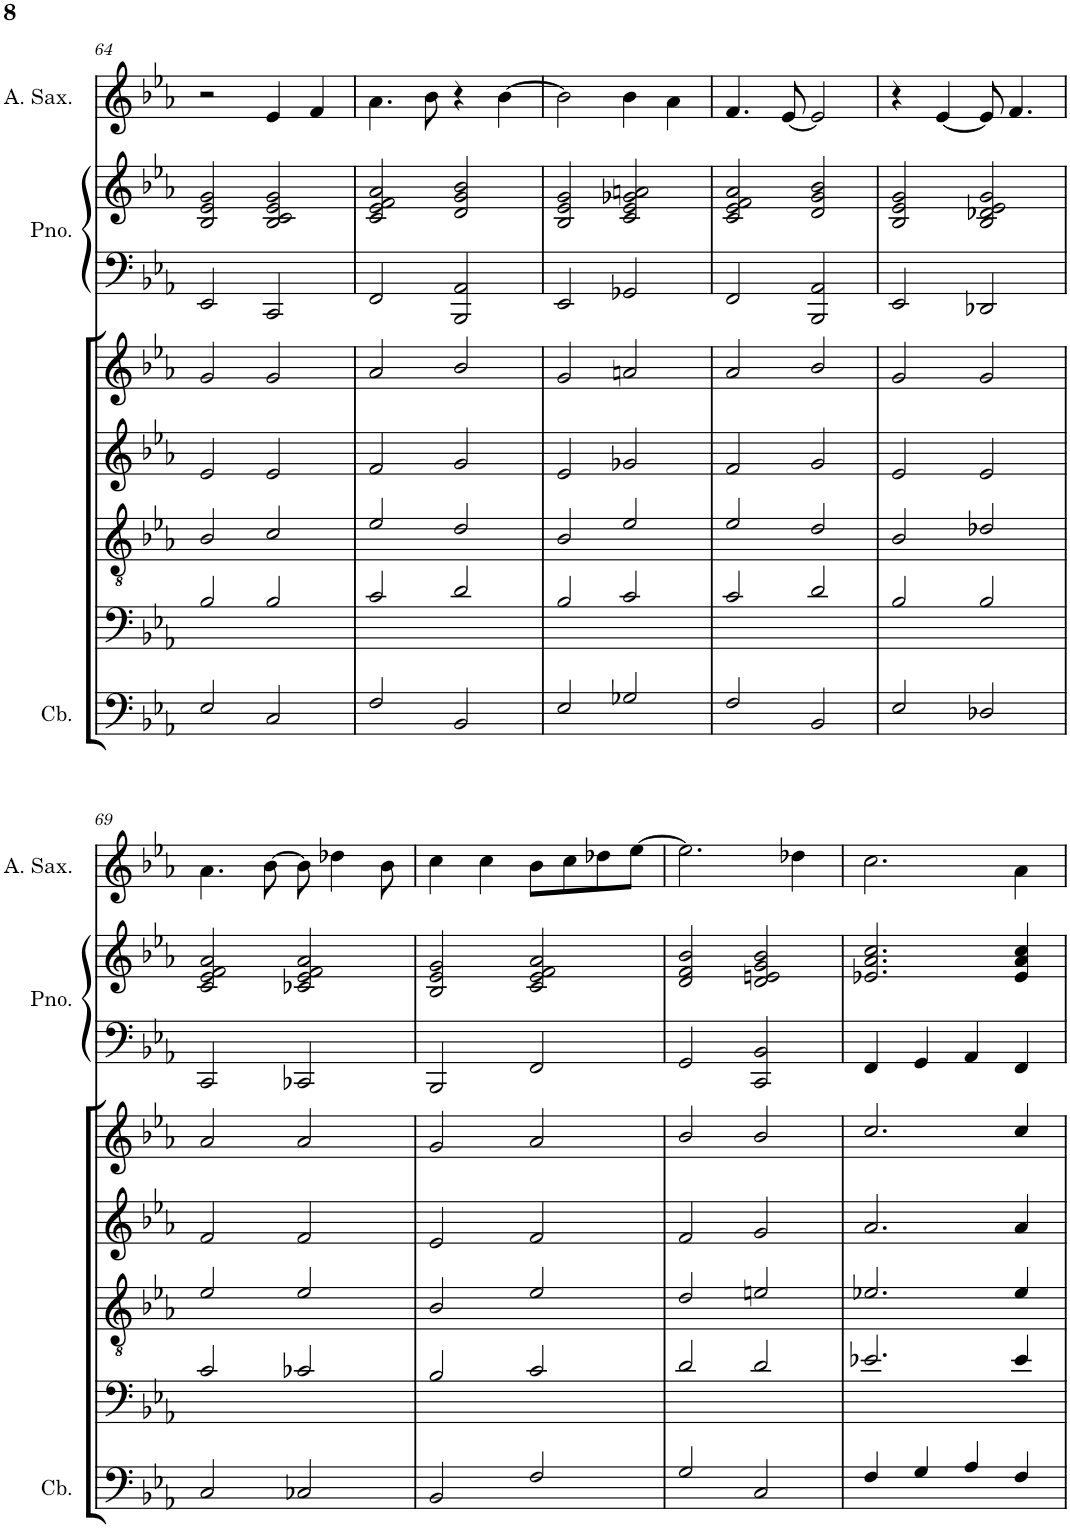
**kern	**kern	**kern	**kern	**kern	**kern	**kern	**kern
*part7	*part6	*part5	*part4	*part3	*part2	*part2	*part1
*staff8	*staff7	*staff6	*staff5	*staff4	*staff3	*staff2	*staff1
*I"Contrabass	*I"Violoncello	*I"Viola	*I"Violin II	*I"Violin I	*I"Piano	*	*I"Alto Saxophone
*I'Cb.	*I'Vc	*I'Vla	*I'Vln	*I'Vln	*I'Pno.	*	*I'A. Sax.
!!LO:PB:g=z
*clefF4	*clefF4	*clefGv2	*clefG2	*clefG2	*clefF4	*clefG2	*clefG2
*ITrd7c12	*	*	*	*	*	*	*ITrd5c9
*k[b-e-a-]	*k[b-e-a-]	*k[b-e-a-]	*k[b-e-a-]	*k[b-e-a-]	*k[b-e-a-]	*k[b-e-a-]	*k[b-e-a-]
*M4/4	*M4/4	*M4/4	*M4/4	*M4/4	*M4/4	*M4/4	*M4/4
*met(c)	*met(c)	*met(c)	*met(c)	*met(c)	*met(c)	*met(c)	*met(c)
=64	=64	=64	=64	=64	=64	=64	=64
2E-/	2B-/	2B-/	2e-/	2g/	2EE-/	2B-/ 2e-/ 2g/	2r
2C/	2B-/	2c/	2e-/	2g/	2CC/	2B-/ 2c/ 2e-/ 2g/	4e-/
.	.	.	.	.	.	.	4f/
=65	=65	=65	=65	=65	=65	=65	=65
2F/	2c/	2e-/	2f/	2a-/	2FF/	2c/ 2e-/ 2f/ 2a-/	4.a-\
.	.	.	.	.	.	.	8b-\
2BB-/	2d/	2d/	2g/	2b-/	2BBB-/ 2AA-/	2d/ 2g/ 2b-/	4r
.	.	.	.	.	.	.	[4b-\
=66	=66	=66	=66	=66	=66	=66	=66
2E-/	2B-/	2B-/	2e-/	2g/	2EE-/	2B-/ 2e-/ 2g/	2b-\]
2G-X/	2c/	2e-/	2g-X/	2an/	2GG-X/	2c/ 2e-/ 2g-X/ 2an/	4b-\
.	.	.	.	.	.	.	4a-\
=67	=67	=67	=67	=67	=67	=67	=67
2F/	2c/	2e-/	2f/	2a-/	2FF/	2c/ 2e-/ 2f/ 2a-/	4.f/
.	.	.	.	.	.	.	[8e-/
2BB-/	2d/	2d/	2g/	2b-/	2BBB-/ 2AA-/	2d/ 2g/ 2b-/	2e-/]
=68	=68	=68	=68	=68	=68	=68	=68
2E-/	2B-/	2B-/	2e-/	2g/	2EE-/	2B-/ 2e-/ 2g/	4r
.	.	.	.	.	.	.	[4e-/
2D-X/	2B-/	2d-X/	2e-/	2g/	2DD-X/	2B-/ 2d-X/ 2e-/ 2g/	8e-/]
.	.	.	.	.	.	.	4.f/
!!LO:LB:g=z
=69	=69	=69	=69	=69	=69	=69	=69
2C/	2c/	2e-/	2f/	2a-/	2CC/	2c/ 2e-/ 2f/ 2a-/	4.a-\
.	.	.	.	.	.	.	[8b-\
2C-X/	2c-X/	2e-/	2f/	2a-/	2CC-X/	2c-X/ 2e-/ 2f/ 2a-/	8b-\]
.	.	.	.	.	.	.	4dd-X\
.	.	.	.	.	.	.	8b-\
=70	=70	=70	=70	=70	=70	=70	=70
2BB-/	2B-/	2B-/	2e-/	2g/	2BBB-/	2B-/ 2e-/ 2g/	4cc\
.	.	.	.	.	.	.	4cc\
2F/	2c/	2e-/	2f/	2a-/	2FF/	2c/ 2e-/ 2f/ 2a-/	8b-\L
.	.	.	.	.	.	.	8cc\
.	.	.	.	.	.	.	8dd-X\
.	.	.	.	.	.	.	[8ee-\J
=71	=71	=71	=71	=71	=71	=71	=71
2G/	2d/	2d/	2f/	2b-/	2GG/	2d/ 2f/ 2b-/	2.ee-\]
2C/	2d/	2en/	2g/	2b-/	2CC/ 2BB-/	2d/ 2en/ 2g/ 2b-/	.
.	.	.	.	.	.	.	4dd-X\
=72	=72	=72	=72	=72	=72	=72	=72
4F/	2.e-X/	2.e-X/	2.a-/	2.cc/	4FF/	2.e-X/ 2.a-/ 2.cc/	2.cc\
4G/	.	.	.	.	4GG/	.	.
4A-/	.	.	.	.	4AA-/	.	.
4F/	4e-/	4e-/	4a-/	4cc/	4FF/	4e-/ 4a-/ 4cc/	4a-\
=	=	=	=	=	=	=	=
*-	*-	*-	*-	*-	*-	*-	*-
